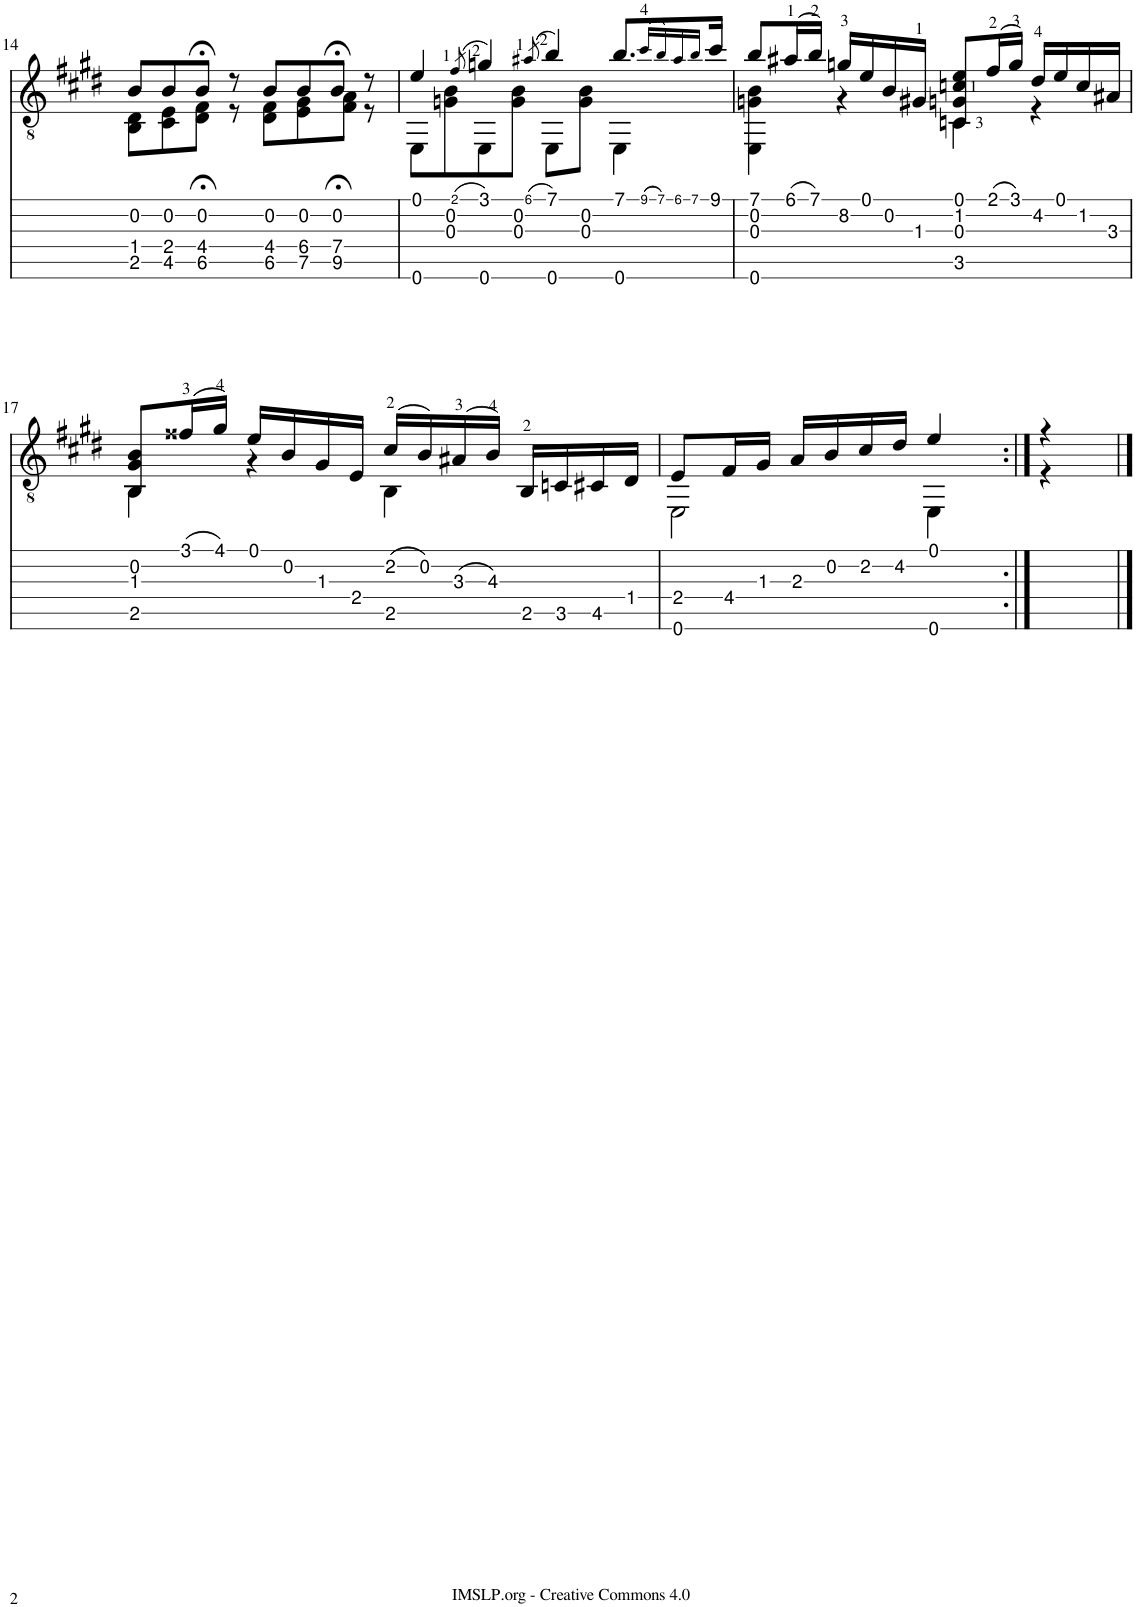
**kern	**kern
*part1	*part1
*staff2	*staff1
*I"Guitar	*
*I'Guit.	*
!!LO:PB:g=z
*	*clefGv2
*k[f#c#g#d#]	*k[f#c#g#d#]
*M4/4	*M4/4
=14	=14
*^	*^
8BL	8BB\ 8D#\L	8B/L	8BB\ 8D#\L
8BJ	8C#\ 8E\J	8B/	8C#\ 8E\
8B;<	8D# 8F#	8B;</J	8D#\ 8F#\J
8r	8r	8r	8r
8BL	8D#\ 8F#\L	8B/L	8D#\ 8F#\L
8BJ	8E\ 8G#\J	8B/	8E\ 8G#\
8B;<	8F# 8A	8B;</J	8F#\ 8A\J
8r	8r	8r	8r
=15	=15	=15	=15
4e	8EEL	4e/	8EE\L
.	8G\ 8B\J	.	8Gn\ 8B\
qf#	.	(8qf#/	.
4g	8EEL	4gn/)	8EE\
.	8G\ 8B\J	.	8G\ 8B\J
qa#X	.	(8qa#X/	.
4b	8EEL	4b/)	8EE\L
.	8G\ 8B\J	.	8G\ 8B\J
8.bL	4EE	8.b/L	4EE\
qcc#	.	(16qcc#/LL	.
qb	.	16qb/)	.
qa#	.	16qa#/	.
qb	.	16qb/JJ	.
16cc#Jk	.	16cc#/Jk	.
=16	=16	=16	=16
8bL	4EE 4G 4B	8b/L	4EE\ 4Gn\ 4B\
16a#L	.	(16a#X/L	.
16bJJ	.	16b/JJ)	.
16gLL	4r	16gn/LL	4r
16eJ	.	16e/	.
16BL	.	16B/	.
16G#JJ	.	16G#X/JJ	.
8C\ 8G\ 8c\ 8e\L	4C	8Cn/ 8Gn/ 8cn/ 8e/L	4C\
16f#L	.	(16f#/L	.
16gJJ	.	16g/JJ)	.
16d#LL	4r	16d#/LL	4r
16eJ	.	16e/	.
16cL	.	16c/	.
16A#JJ	.	16A#X/JJ	.
!!LO:LB:g=z	!!
=17	=17	=17	=17
8BB\ 8G#\ 8B\L	4BB	8BB/ 8G#/ 8B/L	4BB\
16f##L	.	(16f##X/L	.
16g#JJ	.	16g#/JJ)	.
16eLL	4r	16e/LL	4r
16BJ	.	16B/	.
16G#L	.	16G#/	.
16EJJ	.	16E/JJ	.
16c#LL	4BB	(16c#/LL	4BB\
16BJ	.	16B/)	.
16A#L	.	(16A#X/	.
16BJJ	.	16B/JJ)	.
16BBLL	4ryy	16BB/LL	4ryy
16CJ	.	16Cn/	.
16C#L	.	16C#X/	.
16D#JJ	.	16D#/JJ	.
==18	==18	==18	==18
8EL	2EE	8E/L	2EE\
16F#L	.	16F#/L	.
16G#JJ	.	16G#/JJ	.
16ALL	.	16A/LL	.
16BJ	.	16B/	.
16c#L	.	16c#/	.
16d#JJ	.	16d#/JJ	.
4e	4EE	4e/	4EE\
4r	4r	4r	4r
*v	*v	*	*
*	*v	*v
==	==
*-	*-
